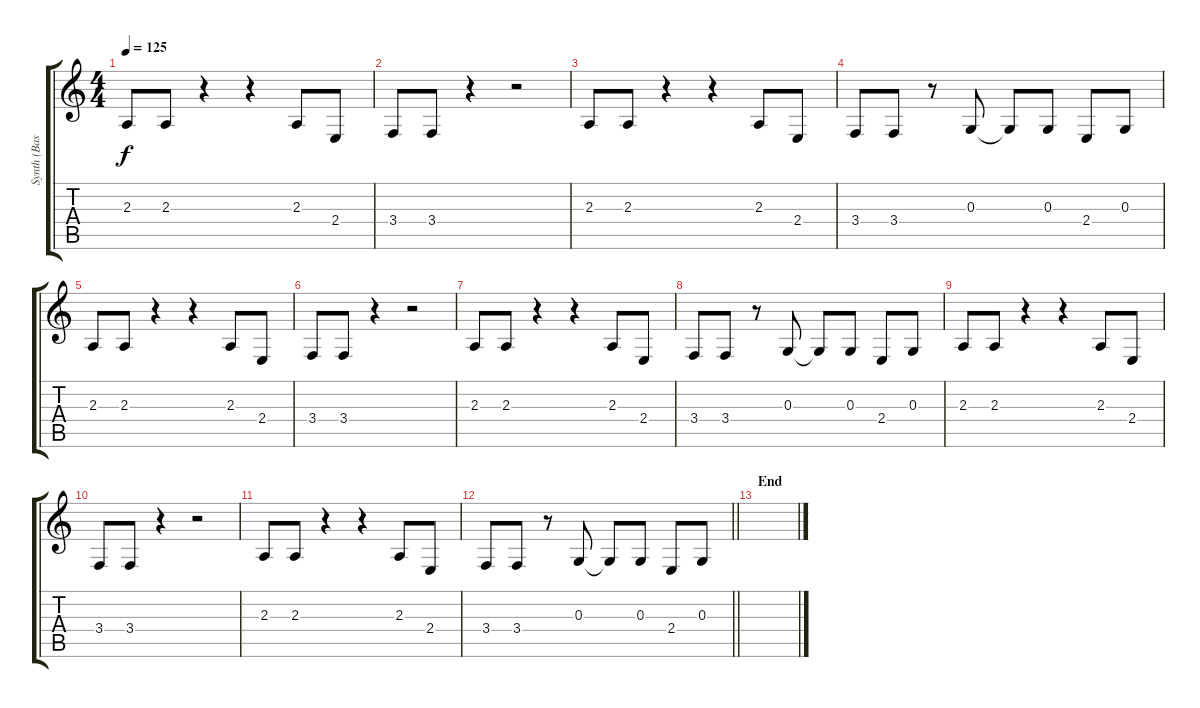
\track ("Synth (Bass)" "Synth (Bas") {instrument rockorgan}
\staff {score tabs}
\tuning (E4 B3 G3 D3 A2 E2) {hide}
\ts (4 4)
\tempo 125
\clef g2
\ks c
2.3.8{dy f} 2.3.8 r.4 r.4 2.3.8 2.4.8 |
3.4.8 3.4.8 r.4 r.2 |
2.3.8 2.3.8 r.4 r.4 2.3.8 2.4.8 |
3.4.8 3.4.8 r.8 0.3.8 0.3{t}.8 0.3.8 2.4.8 0.3.8 |
2.3.8 2.3.8 r.4 r.4 2.3.8 2.4.8 |
3.4.8 3.4.8 r.4 r.2 |
2.3.8 2.3.8 r.4 r.4 2.3.8 2.4.8 |
3.4.8 3.4.8 r.8 0.3.8 0.3{t}.8 0.3.8 2.4.8 0.3.8 |
2.3.8 2.3.8 r.4 r.4 2.3.8 2.4.8 |
3.4.8 3.4.8 r.4 r.2 |
2.3.8 2.3.8 r.4 r.4 2.3.8 2.4.8 |
\barLineRight lightlight
3.4.8 3.4.8 r.8 0.3.8 0.3{t}.8 0.3.8 2.4.8 0.3.8 |
\section ("" "End")
